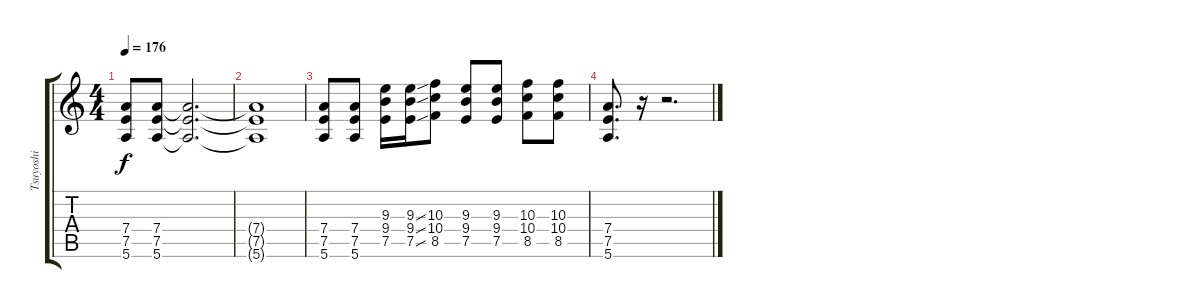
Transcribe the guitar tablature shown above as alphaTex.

\track ("Tsuyoshi" "Tsuyoshi") {instrument distortionguitar}
\staff {score tabs}
\tuning (E4 B3 G3 D3 A2 E2) {hide}
\ts (4 4)
\section ("" "")
\tempo 176
\clef g2
\ks c
(7.4 7.5 5.6).8{dy f} (7.4 7.5 5.6).8 (7.4{t} 7.5{t} 5.6{t}).2{d} |
(7.4{t} 7.5{t} 5.6{t}).1 |
(7.4 7.5 5.6).8 (7.4 7.5 5.6).8 (9.3 9.4 7.5).16 (9.3{ss} 9.4{ss} 7.5{ss}).16 (10.3 10.4 8.5).8 (9.3 9.4 7.5).8 (9.3 9.4 7.5).8 (10.3 10.4 8.5).8 (10.3 10.4 8.5).8 |
(7.4 7.5 5.6).8{d} r.16 r.2{d}
